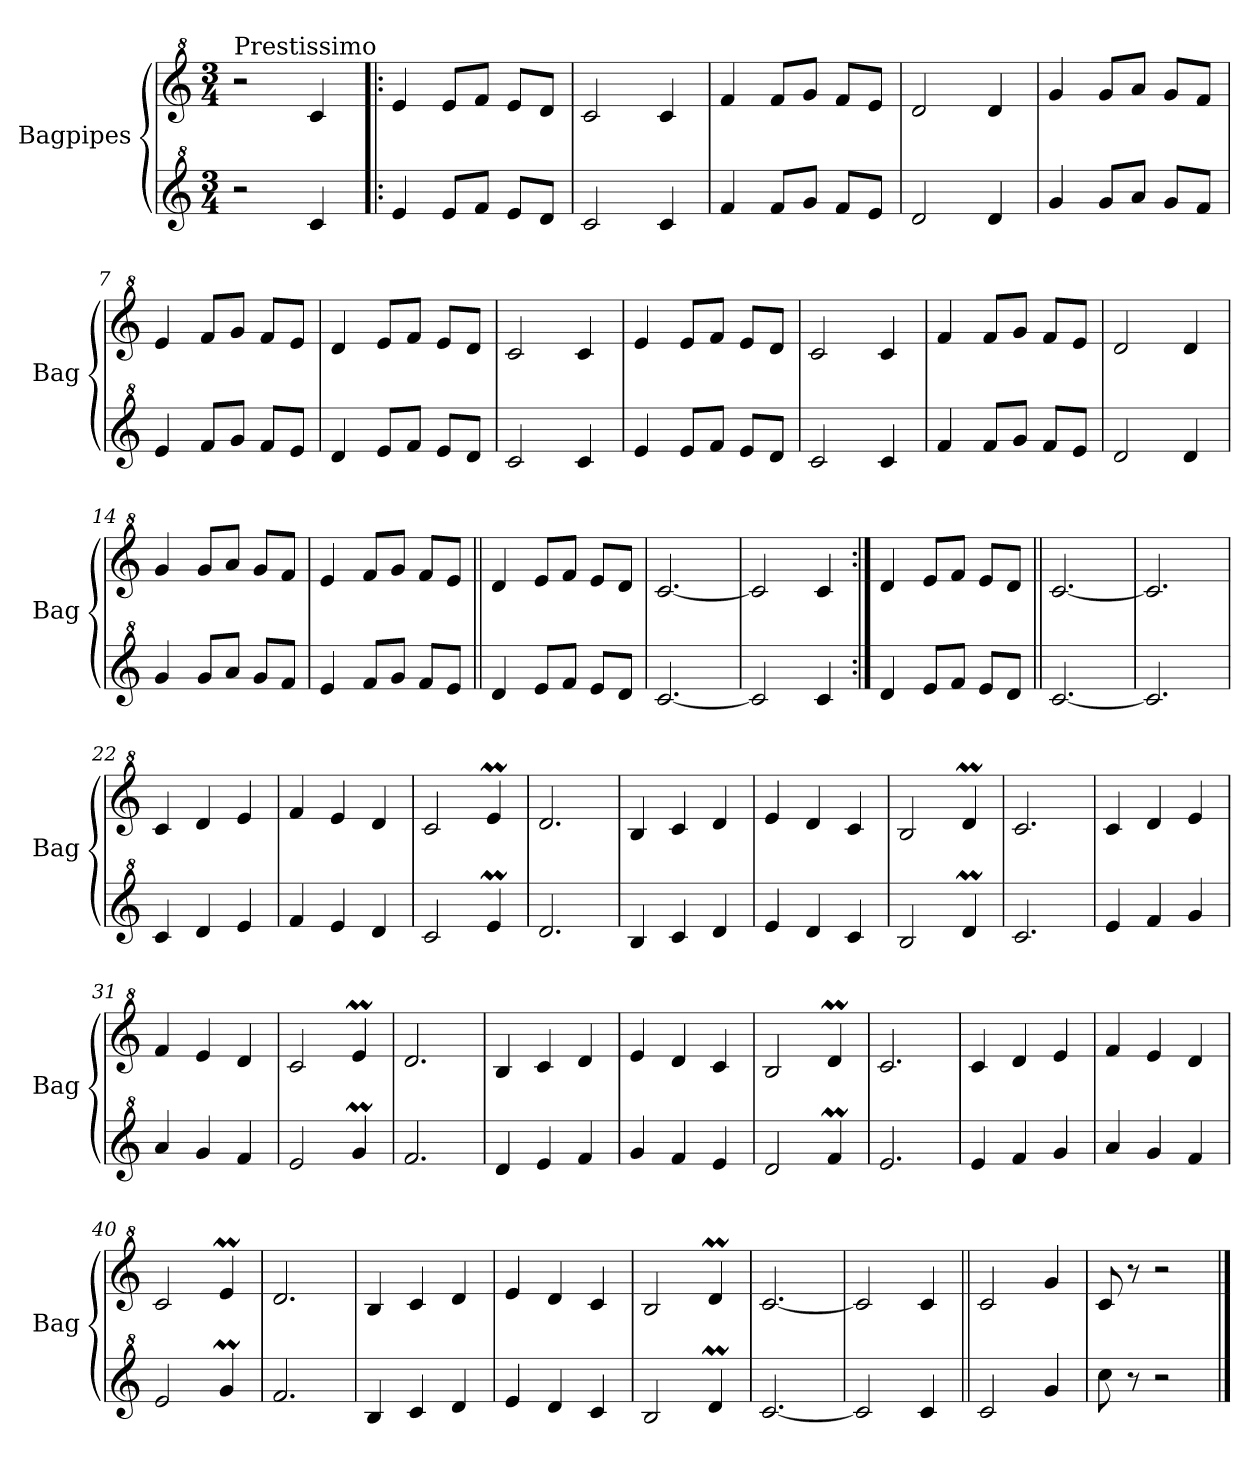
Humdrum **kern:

**kern	**kern
*part2	*part1
*staff2	*staff1
*I"Bagpipes	*I"Bagpipes
*I'Bag	*I'Bag
*clefG^2	*clefG^2
*k[]	*k[]
*C:	*C:
*M3/4	*M3/4
=1	=1
!	!LO:TX:a:t=Prestissimo
2r	2r
4cc/	4cc/
=2!|:	=2!|:
4ee/	4ee/
8ee/L	8ee/L
8ff/J	8ff/J
8ee/L	8ee/L
8dd/J	8dd/J
=3	=3
2cc/	2cc/
4cc/	4cc/
=4	=4
4ff/	4ff/
8ff/L	8ff/L
8gg/J	8gg/J
8ff/L	8ff/L
8ee/J	8ee/J
=5	=5
2dd/	2dd/
4dd/	4dd/
=6	=6
4gg/	4gg/
8gg/L	8gg/L
8aa/J	8aa/J
8gg/L	8gg/L
8ff/J	8ff/J
=7	=7
4ee/	4ee/
8ff/L	8ff/L
8gg/J	8gg/J
8ff/L	8ff/L
8ee/J	8ee/J
=8	=8
4dd/	4dd/
8ee/L	8ee/L
8ff/J	8ff/J
8ee/L	8ee/L
8dd/J	8dd/J
=9	=9
2cc/	2cc/
4cc/	4cc/
!!LO:LB:g=z
=10	=10
4ee/	4ee/
8ee/L	8ee/L
8ff/J	8ff/J
8ee/L	8ee/L
8dd/J	8dd/J
=11	=11
2cc/	2cc/
4cc/	4cc/
=12	=12
4ff/	4ff/
8ff/L	8ff/L
8gg/J	8gg/J
8ff/L	8ff/L
8ee/J	8ee/J
=13	=13
2dd/	2dd/
4dd/	4dd/
=14	=14
4gg/	4gg/
8gg/L	8gg/L
8aa/J	8aa/J
8gg/L	8gg/L
8ff/J	8ff/J
=15	=15
4ee/	4ee/
8ff/L	8ff/L
8gg/J	8gg/J
8ff/L	8ff/L
8ee/J	8ee/J
=16||	=16||
4dd/	4dd/
8ee/L	8ee/L
8ff/J	8ff/J
8ee/L	8ee/L
8dd/J	8dd/J
=17	=17
[2.cc/	[2.cc/
=18	=18
2cc/]	2cc/]
4cc/	4cc/
!!LO:LB:g=z
=19:|!	=19:|!
4dd/	4dd/
8ee/L	8ee/L
8ff/J	8ff/J
8ee/L	8ee/L
8dd/J	8dd/J
=20||	=20||
[2.cc/	[2.cc/
=21	=21
2.cc/]	2.cc/]
=22	=22
4cc/	4cc/
4dd/	4dd/
4ee/	4ee/
=23	=23
4ff/	4ff/
4ee/	4ee/
4dd/	4dd/
=24	=24
2cc/	2cc/
4eem/	4eem/
=25	=25
2.dd/	2.dd/
=26	=26
4b/	4b/
4cc/	4cc/
4dd/	4dd/
=27	=27
4ee/	4ee/
4dd/	4dd/
4cc/	4cc/
=28	=28
2b/	2b/
4ddM/	4ddM/
=29	=29
2.cc/	2.cc/
=30	=30
4ee/	4cc/
4ff/	4dd/
4gg/	4ee/
=31	=31
4aa/	4ff/
4gg/	4ee/
4ff/	4dd/
!!LO:LB:g=z
=32	=32
2ee/	2cc/
4ggM/	4eem/
=33	=33
2.ff/	2.dd/
=34	=34
4dd/	4b/
4ee/	4cc/
4ff/	4dd/
=35	=35
4gg/	4ee/
4ff/	4dd/
4ee/	4cc/
=36	=36
2dd/	2b/
4ffM/	4ddM/
=37	=37
2.ee/	2.cc/
=38	=38
4ee/	4cc/
4ff/	4dd/
4gg/	4ee/
=39	=39
4aa/	4ff/
4gg/	4ee/
4ff/	4dd/
=40	=40
2ee/	2cc/
4ggM/	4eem/
=41	=41
2.ff/	2.dd/
=42	=42
4b/	4b/
4cc/	4cc/
4dd/	4dd/
=43	=43
4ee/	4ee/
4dd/	4dd/
4cc/	4cc/
=44	=44
2b/	2b/
4ddM/	4ddM/
!!LO:LB:g=z
=45	=45
[2.cc/	[2.cc/
=46	=46
2cc/]	2cc/]
4cc/	4cc/
=47||	=47||
2cc/	2cc/
4gg/	4gg/
=48	=48
8ccc\	8cc/
8r	8r
2r	2r
==	==
*-	*-
